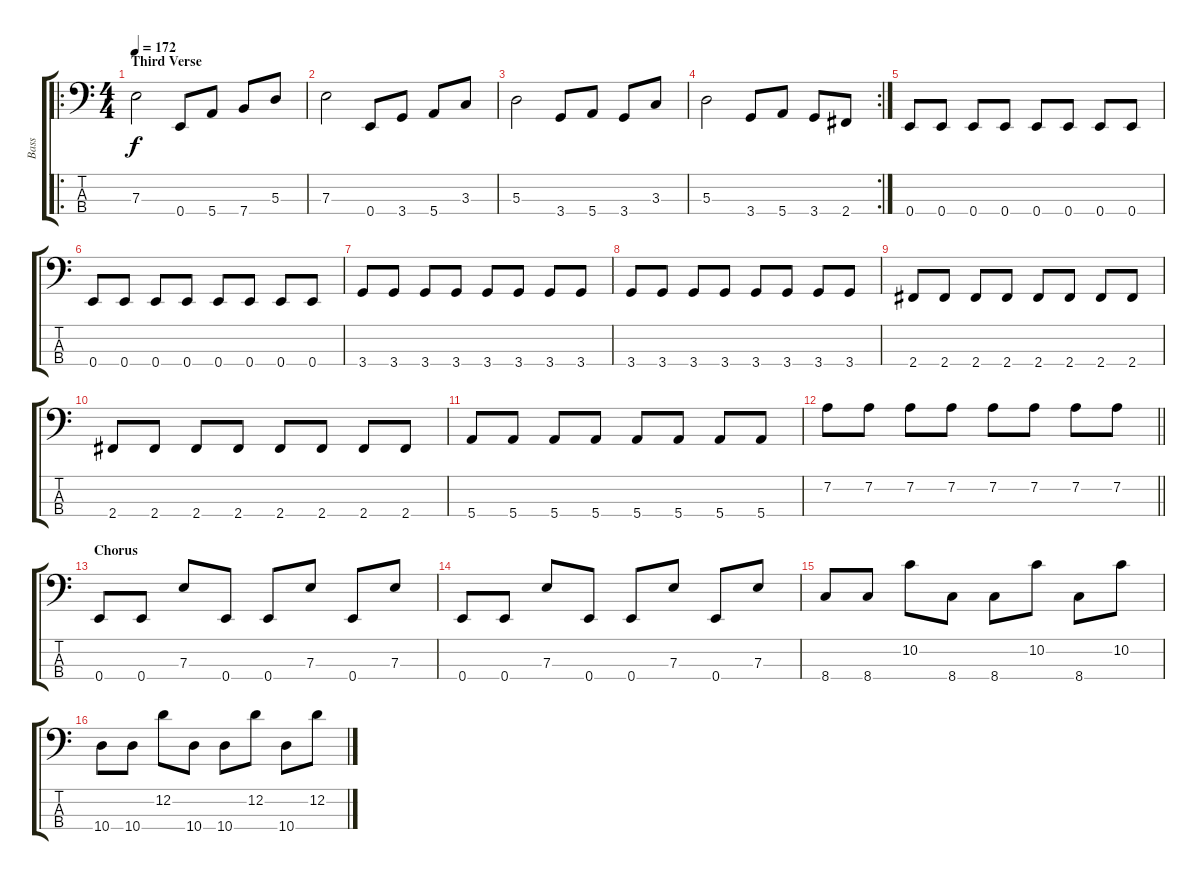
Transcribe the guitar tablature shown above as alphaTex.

\track ("Bass" "Bass") {instrument electricbassfinger}
\staff {score tabs}
\tuning (G2 D2 A1 E1) {hide}
\ro
\ts (4 4)
\section ("" "Third Verse")
\tempo 172
\clef f4
\ks c
7.3.2{dy f} 0.4.8 5.4.8 7.4.8 5.3.8 |
7.3.2 0.4.8 3.4.8 5.4.8 3.3.8 |
5.3.2 3.4.8 5.4.8 3.4.8 3.3.8 |
\rc 2
5.3.2 3.4.8 5.4.8 3.4.8 2.4.8 |
0.4.8 0.4.8 0.4.8 0.4.8 0.4.8 0.4.8 0.4.8 0.4.8 |
0.4.8 0.4.8 0.4.8 0.4.8 0.4.8 0.4.8 0.4.8 0.4.8 |
3.4.8 3.4.8 3.4.8 3.4.8 3.4.8 3.4.8 3.4.8 3.4.8 |
3.4.8 3.4.8 3.4.8 3.4.8 3.4.8 3.4.8 3.4.8 3.4.8 |
2.4.8 2.4.8 2.4.8 2.4.8 2.4.8 2.4.8 2.4.8 2.4.8 |
2.4.8 2.4.8 2.4.8 2.4.8 2.4.8 2.4.8 2.4.8 2.4.8 |
5.4.8 5.4.8 5.4.8 5.4.8 5.4.8 5.4.8 5.4.8 5.4.8 |
\barLineRight lightlight
7.2.8 7.2.8 7.2.8 7.2.8 7.2.8 7.2.8 7.2.8 7.2.8 |
\section ("" "Chorus")
0.4.8 0.4.8 7.3.8 0.4.8 0.4.8 7.3.8 0.4.8 7.3.8 |
0.4.8 0.4.8 7.3.8 0.4.8 0.4.8 7.3.8 0.4.8 7.3.8 |
8.4.8 8.4.8 10.2.8 8.4.8 8.4.8 10.2.8 8.4.8 10.2.8 |
10.4.8 10.4.8 12.2.8 10.4.8 10.4.8 12.2.8 10.4.8 12.2.8
